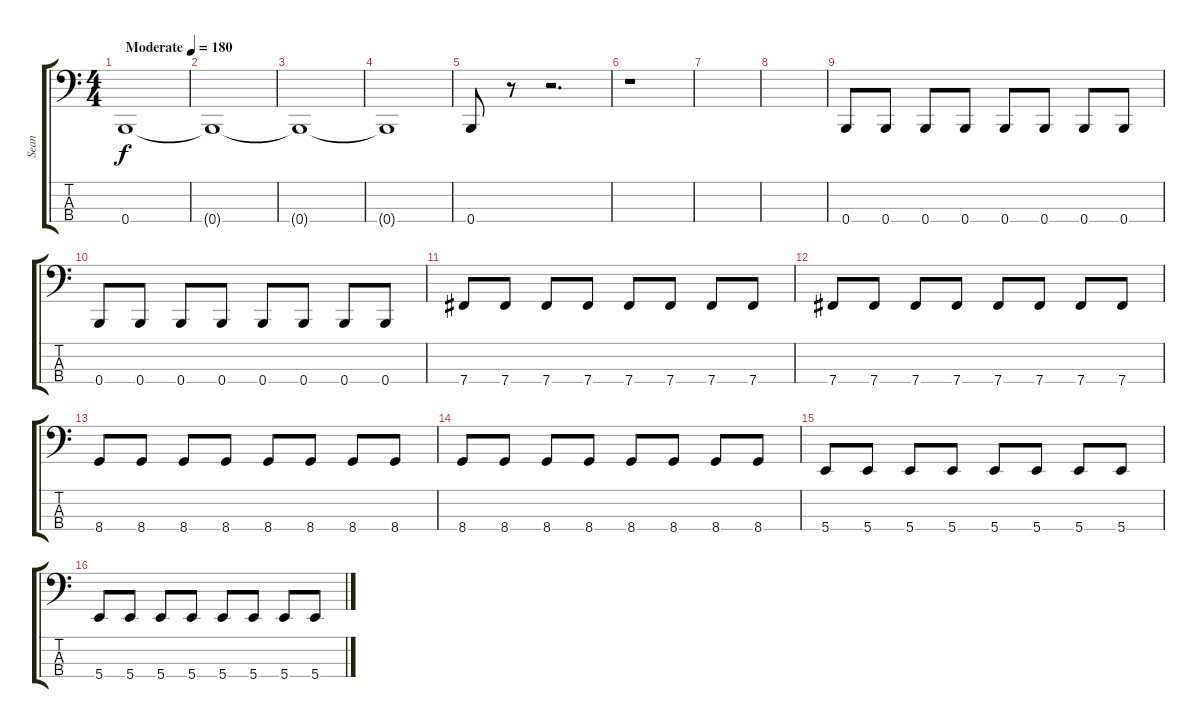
\track ("Sean" "Sean") {instrument electricbasspick}
\staff {score tabs}
\tuning (E2 B1 Gb1 B0) {hide}
\ts (4 4)
\tempo (180 "Moderate")
\clef f4
\ks c
0.4.1{dy f instrument electricbasspick} |
0.4{t}.1 |
0.4{t}.1 |
0.4{t}.1 |
0.4.8 r.8 r.2{d} |
r.1 |
|
|
0.4.8 0.4.8 0.4.8 0.4.8 0.4.8 0.4.8 0.4.8 0.4.8 |
0.4.8 0.4.8 0.4.8 0.4.8 0.4.8 0.4.8 0.4.8 0.4.8 |
7.4.8 7.4.8 7.4.8 7.4.8 7.4.8 7.4.8 7.4.8 7.4.8 |
7.4.8 7.4.8 7.4.8 7.4.8 7.4.8 7.4.8 7.4.8 7.4.8 |
8.4.8 8.4.8 8.4.8 8.4.8 8.4.8 8.4.8 8.4.8 8.4.8 |
8.4.8 8.4.8 8.4.8 8.4.8 8.4.8 8.4.8 8.4.8 8.4.8 |
5.4.8 5.4.8 5.4.8 5.4.8 5.4.8 5.4.8 5.4.8 5.4.8 |
5.4.8 5.4.8 5.4.8 5.4.8 5.4.8 5.4.8 5.4.8 5.4.8
